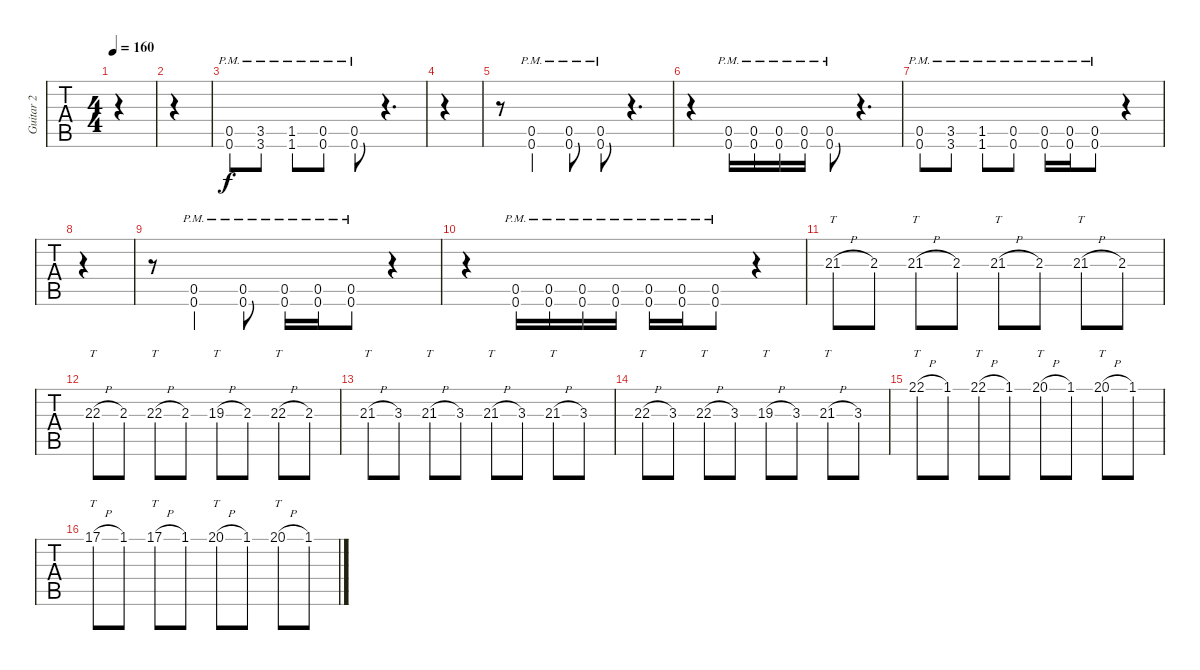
\track ("Guitar 2" "Guitar 2") {instrument overdrivenguitar}
\staff {tabs}
\tuning (D4 A3 F3 C3 G2 C2) {hide}
\ts (4 4)
\section ("" "")
\tempo 160
\clef g2
\ks c
|
|
(0.5{pm} 0.6{pm}).8 (3.5{pm} 3.6{pm}).8 (1.5{pm} 1.6{pm}).8 (0.5{pm} 0.6{pm}).8 (0.5{pm} 0.6{pm}).8 r.4{d} |
|
r.8 (0.5{pm} 0.6{pm}).4 (0.5{pm} 0.6{pm}).8 (0.5{pm} 0.6{pm}).8 r.4{d} |
r.4 (0.5{pm} 0.6{pm}).16 (0.5{pm} 0.6{pm}).16 (0.5{pm} 0.6{pm}).16 (0.5{pm} 0.6{pm}).16 (0.5{pm} 0.6{pm}).8 r.4{d} |
(0.5{pm} 0.6{pm}).8 (3.5{pm} 3.6{pm}).8 (1.5{pm} 1.6{pm}).8 (0.5{pm} 0.6{pm}).8 (0.5{pm} 0.6{pm}).16 (0.5{pm} 0.6{pm}).16 (0.5{pm} 0.6{pm}).8 r.4 |
|
r.8 (0.5{pm} 0.6{pm}).4 (0.5{pm} 0.6{pm}).8 (0.5{pm} 0.6{pm}).16 (0.5{pm} 0.6{pm}).16 (0.5{pm} 0.6{pm}).8 r.4 |
r.4 (0.5{pm} 0.6{pm}).16 (0.5{pm} 0.6{pm}).16 (0.5{pm} 0.6{pm}).16 (0.5{pm} 0.6{pm}).16 (0.5{pm} 0.6{pm}).16 (0.5{pm} 0.6{pm}).16 (0.5{pm} 0.6{pm}).8 r.4 |
21.3{h}.8{tt} 2.3.8 21.3{h}.8{tt} 2.3.8 21.3{h}.8{tt} 2.3.8 21.3{h}.8{tt} 2.3.8 |
22.3{h}.8{tt} 2.3.8 22.3{h}.8{tt} 2.3.8 19.3{h}.8{tt} 2.3.8 22.3{h}.8{tt} 2.3.8 |
21.3{h}.8{tt} 3.3.8 21.3{h}.8{tt} 3.3.8 21.3{h}.8{tt} 3.3.8 21.3{h}.8{tt} 3.3.8 |
22.3{h}.8{tt} 3.3.8 22.3{h}.8{tt} 3.3.8 19.3{h}.8{tt} 3.3.8 21.3{h}.8{tt} 3.3.8 |
22.1{h}.8{tt} 1.1.8 22.1{h}.8{tt} 1.1.8 20.1{h}.8{tt} 1.1.8 20.1{h}.8{tt} 1.1.8 |
17.1{h}.8{tt} 1.1.8 17.1{h}.8{tt} 1.1.8 20.1{h}.8{tt} 1.1.8 20.1{h}.8{tt} 1.1.8
